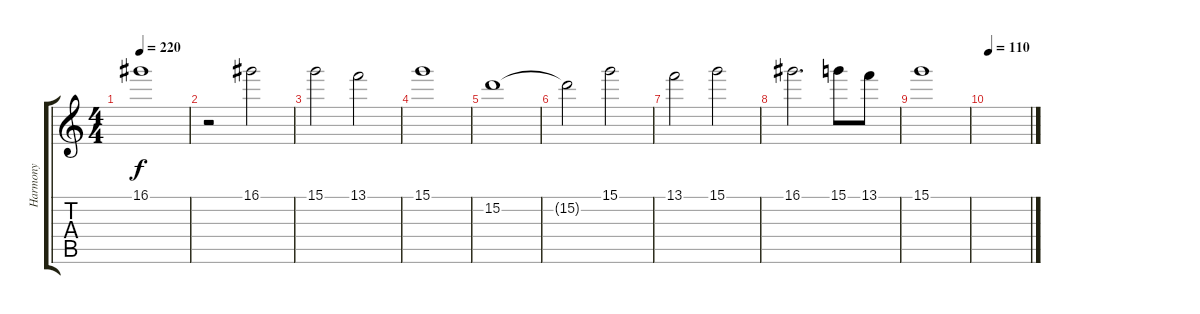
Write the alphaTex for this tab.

\track ("Harmony" "Harmony") {mute instrument distortionguitar}
\staff {score tabs}
\tuning (E4 B3 G3 D3 A2 E2) {hide}
\ts (4 4)
\tempo 220
\clef g2
\ks c
16.1.1{dy f} |
r.2 16.1.2 |
15.1.2 13.1.2 |
15.1.1 |
15.2.1 |
15.2{t}.2 15.1.2 |
13.1.2 15.1.2 |
16.1.2{d} 15.1.8 13.1.8 |
15.1.1 |
\tempo 110
